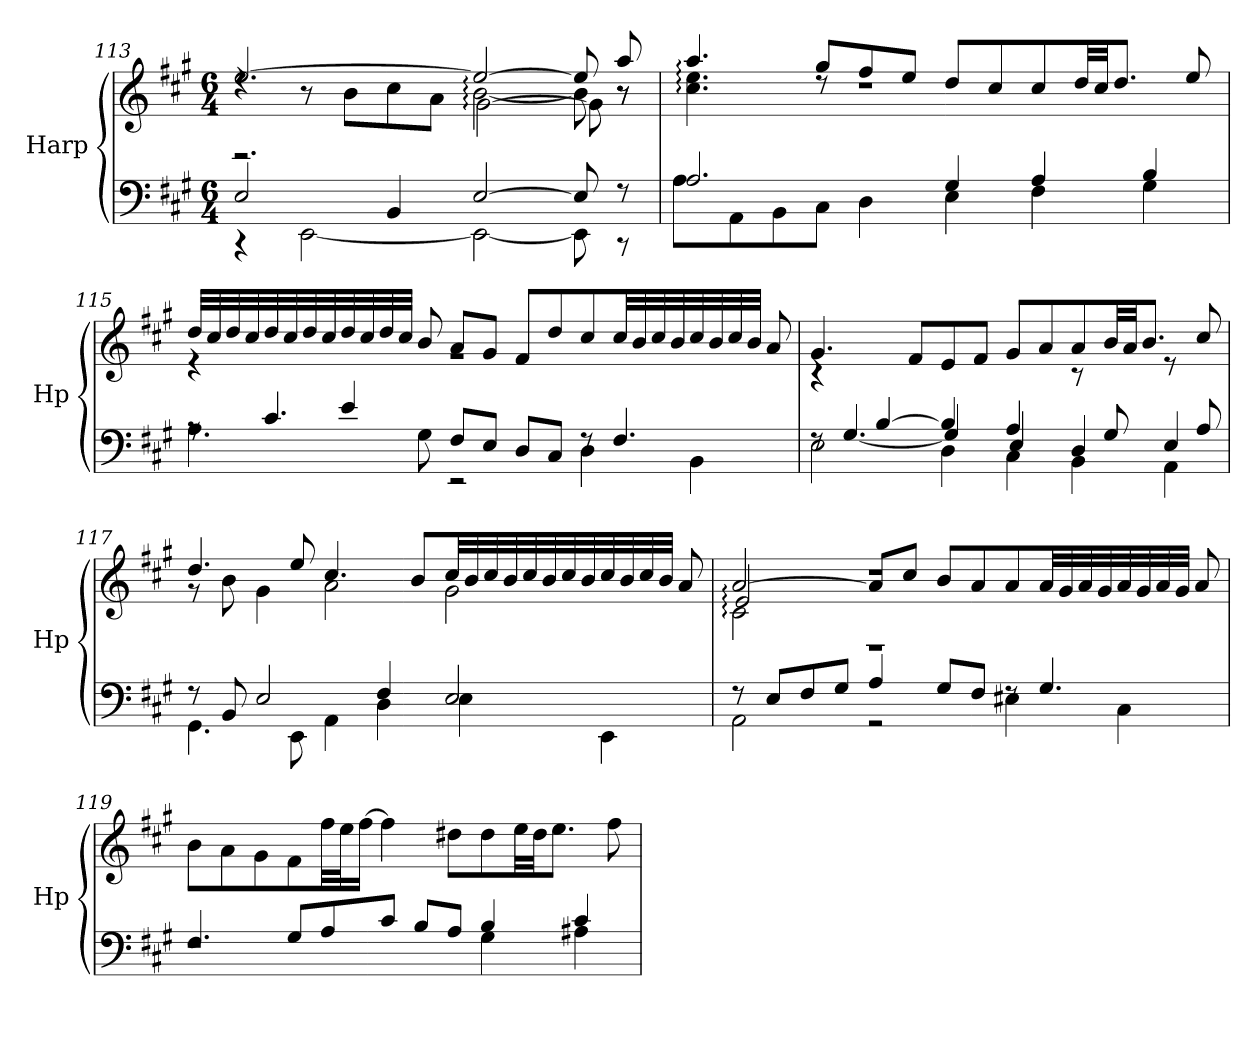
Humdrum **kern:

**kern	**kern
*part1	*part1
*staff2	*staff1
*I"Harp	*
*I'Hp	*
*clefF4	*clefG2
*k[f#c#g#]	*k[f#c#g#]
*M6/4	*M6/4
=113	=113
*^	*^
*	*	*	*^
2E/	4r	[2.ee/	4rdd	2.rD
.	[2EE\	.	8r	.
.	.	.	8b\L	.
4BB/	.	.	8cc#\	.
.	.	.	8a\J	.
[2E/	2EE\_	2ee:/_	[2b:\	[2g#:\
8E/]	8EE\]	8ee/]	8b\]	8g#\]
8r	8r	8aa/	8r	8r
*	*	*	*v	*v
!!LO:PB:g=z
=114	=114	=114	=114
2.A/	8A\L	4.aa:/	4.cc#\: 4.ee\:
.	8AA\	.	.
.	8BB\	.	.
.	8C#\J	8gg#/L	8rdd
.	4D\	8ff#/	1rdd
.	.	8ee/J	.
4G#/	4E\	8dd/L	.
.	.	8cc#/	.
4A/	4F#\	8cc#/	.
.	.	32dd/LL	.
.	.	32cc#/JJ	.
.	.	8.dd/J	.
4B/	4G#\	.	.
.	.	8ee/	.
!!LO:LB:g=z	!!
=115	=115	=115	=115
*	*^	*	*
4ryy	8rA	4.A\	32dd/LLL	4re
.	.	.	32cc#/	.
.	.	.	32dd/	.
.	.	.	32cc#/	.
.	4.c#/	.	32dd/	.
.	.	.	32cc#/	.
.	.	.	32dd/	.
.	.	.	32cc#/	.
4e/	.	.	32dd/	4ryy
.	.	.	32cc#/	.
.	.	.	32dd/	.
.	.	.	32cc#/JJJ	.
.	.	8G#\	8b/	.
1ryy	8F#/L	2r	8a/L	1rg
.	8E/J	.	8g#/J	.
.	8D/L	.	8f#/L	.
.	8C#/J	.	8dd/	.
.	8rF	4D\	8cc#/	.
.	4.F#/	.	32cc#/LL	.
.	.	.	32b/	.
.	.	.	32cc#/	.
.	.	.	32b/	.
.	.	4BB\	32cc#/	.
.	.	.	32b/	.
.	.	.	32cc#/	.
.	.	.	32b/JJJ	.
.	.	.	8a/	.
=116	=116	=116	=116	=116
4ryy	8rF	2E\	4.g#/	4rc
.	[4.G#/	.	.	.
[4B/	.	.	.	2.ryy
.	.	.	8f#/L	.
4B/]	4G#/]	4D\	8e/	.
.	.	.	8f#/J	.
4A/	4E/	4C#\	8g#/L	.
.	.	.	8a/	.
8ryy	4D/	4BB\	8a/	8rc
8G#/	.	.	32b/LL	8ryy
.	.	.	32a/JJ	.
.	.	.	8.b/J	.
8ryy	4E/	4AA\	.	8re
8A/	.	.	8cc#/	8ryy
*	*v	*v	*	*
!!LO:LB:g=z	!!
=117	=117	=117	=117
8r	4.GG#\	4.dd/	8r
8BB/	.	.	8b\
2E/	.	.	4g#\
.	8EE\	8ee/	.
.	4AA\	4.cc#/	2a\
4F#/	4D\	.	.
.	.	8b/L	.
2E/	4E\	32cc#/LL	2g#\
.	.	32b/	.
.	.	32cc#/	.
.	.	32b/	.
.	.	32cc#/	.
.	.	32b/	.
.	.	32cc#/	.
.	.	32b/	.
.	4EE\	32cc#/	.
.	.	32b/	.
.	.	32cc#/	.
.	.	32b/JJJ	.
.	.	8a/	.
=118	=118	=118	=118
*	*	*	*^
8r	2AA\	[2a:/	2e:/	2c#:\
8E/L	.	.	.	.
8F#/	.	.	.	.
8G#/J	.	.	.	.
4A/	2r	8a/L]	1r	1rD
.	.	8cc#/J	.	.
8G#/L	.	8b/L	.	.
8F#/J	.	8a/	.	.
8rF	4E#X\	8a/	.	.
4.G#/	.	32a/LL	.	.
.	.	32g#/	.	.
.	.	32a/	.	.
.	.	32g#/	.	.
.	4C#\	32a/	.	.
.	.	32g#/	.	.
.	.	32a/	.	.
.	.	32g#/JJJ	.	.
.	.	8a/	.	.
*	*	*v	*v	*v
!!LO:LB:g=z
=119	=119	=119
4.F#/	1rF	8b\L
.	.	8a\
.	.	8g#\
8G#/L	.	8f#\
8A/	.	32ff#\LL
.	.	32ee\J
.	.	[16ff#\JJ
8c#/J	.	4ff#\]
8B/L	.	.
8A/J	.	8dd#X\L
4B/	4G#\	8dd#\
.	.	32ee\LL
.	.	32dd#\JJ
.	.	8.ee\J
4c#/	4A#X\	.
.	.	8ff#\
*v	*v	*
=	=
*-	*-
